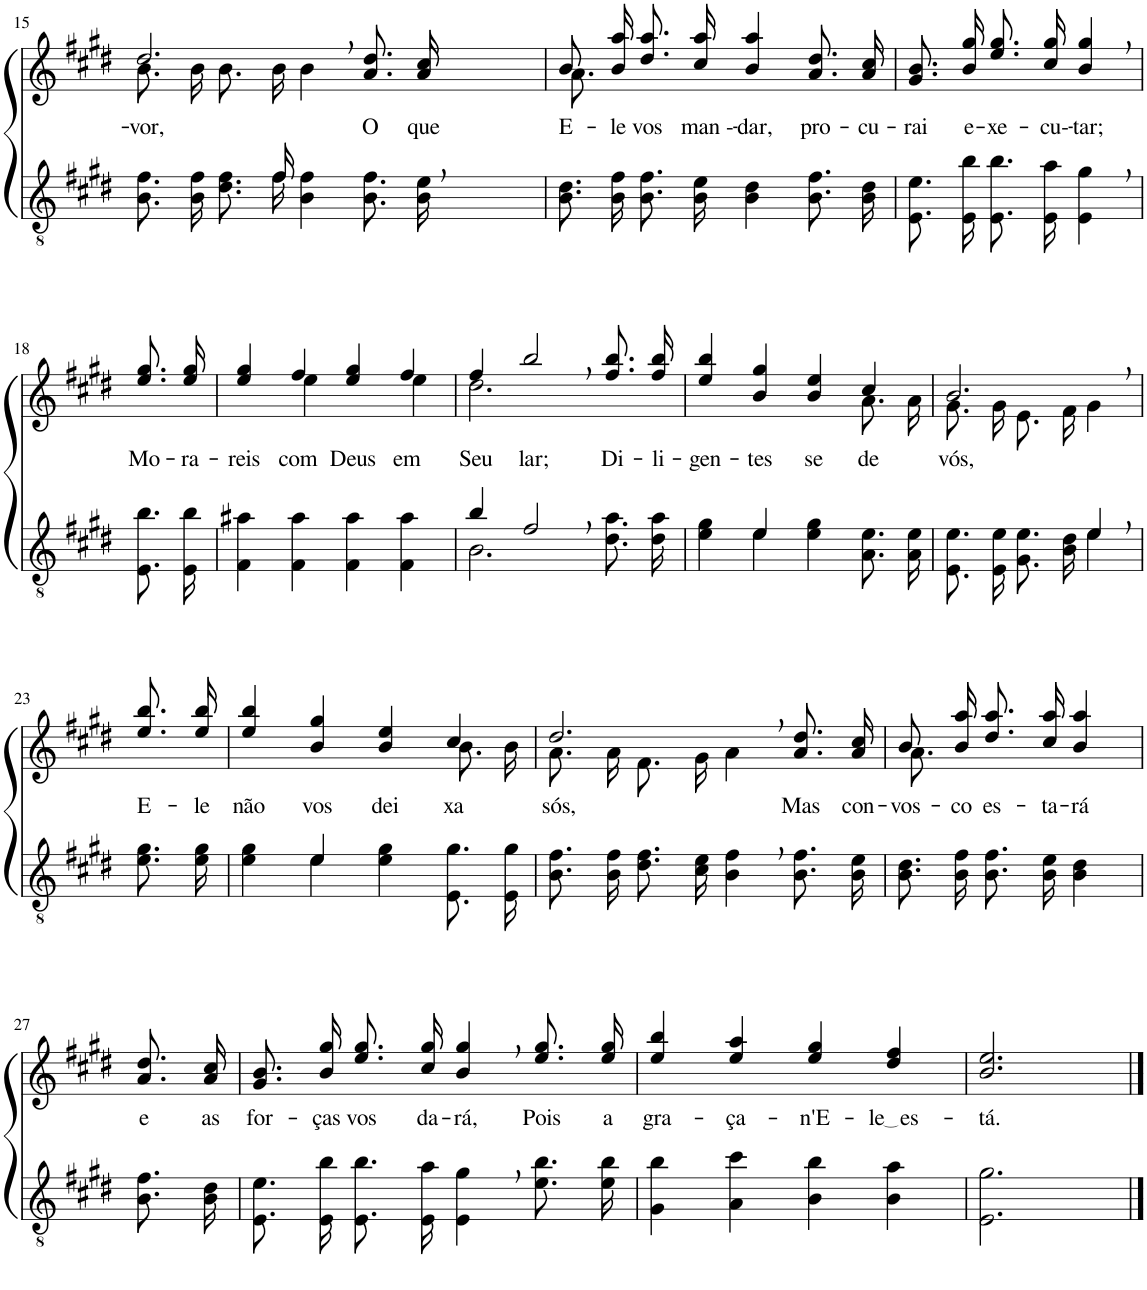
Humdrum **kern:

**kern	**kern	**text
*part2	*part1	*part1
*staff2	*staff1	*staff1
*I"Parte III e IV	*I"Parte I e II	*
!!LO:PB:g=z
*clefGv2	*clefG2	*
*Trd5c9	*Trd5c9	*
*k[f#c#g#d#]	*k[f#c#g#d#]	*
*M4/4	*M4/4	*
=15	=15	=15
*^	*^	*
!	!	!	!	!LO:LY:b
4..ryy	8.B\ 8.f#\L	2.dd#,/	8.b\L	vor,
.	16B\ 16f#\Jk	.	16b\Jk	.
.	8.d#\ 8.f#\L	.	8.b\L	.
16f#/	16f#\Jk	.	16b\Jk	.
2ryy	4B\ 4f#\	.	4b\	.
!	!	!	!	!LO:LY:b
.	8.B\ 8.f#\L	8.a\ 8.dd#\L	4ryy	O
!	!	!	!	!LO:LY:b
.	16B\ 16e\Jk	16a\ 16cc#\Jk	.	que
=16	=16	=16	=16	=16
!	!	!	!	!LO:LY:b
*v	*v	*	*	*
8.B\ 8.d#\L	8.a\L	8b/	E-
.	.	2..ryy	.
!	!	!	!LO:LY:b
16B\ 16f#\Jk	16b\ 16aa\Jk	.	-le
!	!	!	!LO:LY:b
8.B\ 8.f#\L	8.dd#\ 8.aa\L	.	vos
!	!	!	!LO:LY:b
16B\ 16e\Jk	16cc#\ 16aa\Jk	.	man --
!	!	!	!LO:LY:b
4B\ 4d#\	4b/ 4aa/	.	-dar,
!	!	!	!LO:LY:b
8.B\ 8.f#\L	8.a\ 8.dd#\L	.	pro-
!	!	!	!LO:LY:b
16B\ 16d#\Jk	16a\ 16cc#\Jk	.	-cu-
*	*v	*v	*
=17	=17	=17
!	!	!LO:LY:b
8.E\ 8.e\L	8.g#\ 8.b\L	-rai
!	!	!LO:LY:b
16E\ 16b\Jk	16b\ 16gg#\Jk	e-
!	!	!LO:LY:b
8.E\ 8.b\L	8.ee\ 8.gg#\L	-xe-
!	!	!LO:LY:b
16E\ 16a\Jk	16cc#\ 16gg#\Jk	-cu--
!	!	!LO:LY:b
4E\, 4g#\,	4b/, 4gg#/,	-tar;
!!LO:LB:g=z
=18	=18	=18
!	!	!LO:LY:b
8.E\ 8.b\L	8.ee\ 8.gg#\L	Mo-
!	!	!LO:LY:b
16E\ 16b\Jk	16ee\ 16gg#\Jk	-ra-
=19	=19	=19
!	!	!LO:LY:b
*	*^	*
4F#\ 4a#X\	4ee/ 4gg#/	4ryy	-reis
!	!	!	!LO:LY:b
4F#\ 4a#\	4ff#/	4ee\	com
!	!	!	!LO:LY:b
4F#\ 4a#\	4ee/ 4gg#/	4ryy	Deus
!	!	!	!LO:LY:b
4F#\ 4a#\	4ff#/	4ee\	em
=20	=20	=20	=20
*^	*	*	*
!	!	!	!	!LO:LY:b
4b/	2.B\	4ff#/	2.dd#\	Seu
!	!	!	!	!LO:LY:b
2f#,/	.	2bb,/	.	lar;
!	!	!	!	!LO:LY:b
4ryy	8.d#\ 8.a\L	8.ff#\ 8.bb\L	4ryy	Di-
!	!	!	!	!LO:LY:b
.	16d#\ 16a\Jk	16ff#\ 16bb\Jk	.	-li-
=21	=21	=21	=21	=21
!	!	!	!	!LO:LY:b
4ryy	4e\ 4g#\	4ee/ 4bb/	2.ryy	-gen-
!	!	!	!	!LO:LY:b
4e/	4e\	4b/ 4gg#/	.	-tes
!	!	!	!	!LO:LY:b
2ryy	4e\ 4g#\	4b/ 4ee/	.	se-
!	!	!	!	!LO:LY:b
.	8.A\ 8.e\L	4cc#/	8.a\L	-de
.	16A\ 16e\Jk	.	16a\Jk	.
=22	=22	=22	=22	=22
!	!	!	!	!LO:LY:b
2ryy	8.E/ 8.e/L	2.b,/	8.g#\L	vós,
.	16E/ 16e/Jk	.	16g#\Jk	.
.	8.G#\ 8.e\L	.	8.e\L	.
.	16B\ 16d#\Jk	.	16f#\Jk	.
4e,/	4e\	.	4g#\	.
!!LO:LB:g=z
=23	=23	=23	=23	=23
!	!	!	!	!LO:LY:b
*v	*v	*	*	*
*	*v	*v	*
8.e\ 8.g#\L	8.ee\ 8.bb\L	E-
!	!	!LO:LY:b
16e\ 16g#\Jk	16ee\ 16bb\Jk	-le
=24	=24	=24
*^	*	*
!	!	!	!LO:LY:b
*	*	*^	*
4ryy	4e\ 4g#\	4ee/ 4bb/	2.ryy	não
!	!	!	!	!LO:LY:b
4e/	4e\	4b/ 4gg#/	.	vos
!	!	!	!	!LO:LY:b
2ryy	4e\ 4g#\	4b/ 4ee/	.	dei-
!	!	!	!	!LO:LY:b
.	8.E\ 8.g#\L	4cc#/	8.b\L	-xa
.	16E\ 16g#\Jk	.	16b\Jk	.
=25	=25	=25	=25	=25
!	!	!	!	!LO:LY:b
*v	*v	*	*	*
8.B\ 8.f#\L	2.dd#,/	8.a\L	sós,
16B\ 16f#\Jk	.	16a\Jk	.
8.d#\ 8.f#\L	.	8.f#\L	.
16c#\ 16e\Jk	.	16g#\Jk	.
4B\, 4f#\,	.	4a\	.
!	!	!	!LO:LY:b
8.B\ 8.f#\L	8.a\ 8.dd#\L	4ryy	Mas
!	!	!	!LO:LY:b
16B\ 16e\Jk	16a\ 16cc#\Jk	.	con-
=26	=26	=26	=26
!	!	!	!LO:LY:b
8.B\ 8.d#\L	8.a\L	8b/	-vos-
.	.	2ryy	.
!	!	!	!LO:LY:b
16B\ 16f#\Jk	16b\ 16aa\Jk	.	-co
!	!	!	!LO:LY:b
8.B\ 8.f#\L	8.dd#\ 8.aa\L	.	es-
!	!	!	!LO:LY:b
16B\ 16e\Jk	16cc#\ 16aa\Jk	.	-ta-
!	!	!	!LO:LY:b
4B\ 4d#\	4b/ 4aa/	.	-rá
.	.	8ryy	.
!!LO:LB:g=z
=27	=27	=27	=27
!	!	!	!LO:LY:b
*	*v	*v	*
8.B\ 8.f#\L	8.a\ 8.dd#\L	e
!	!	!LO:LY:b
16B\ 16d#\Jk	16a\ 16cc#\Jk	as
=28	=28	=28
!	!	!LO:LY:b
8.E\ 8.e\L	8.g#\ 8.b\L	for-
!	!	!LO:LY:b
16E\ 16b\Jk	16b\ 16gg#\Jk	-ças
!	!	!LO:LY:b
8.E\ 8.b\L	8.ee\ 8.gg#\L	vos
!	!	!LO:LY:b
16E\ 16a\Jk	16cc#\ 16gg#\Jk	da-
!	!	!LO:LY:b
4E\, 4g#\,	4b/, 4gg#/,	-rá,
!	!	!LO:LY:b
8.e\ 8.b\L	8.ee\ 8.gg#\L	Pois
!	!	!LO:LY:b
16e\ 16b\Jk	16ee\ 16gg#\Jk	a
=29	=29	=29
!	!	!LO:LY:b
4G#\ 4b\	4ee/ 4bb/	gra-
!	!	!LO:LY:b
4A\ 4cc#\	4ee/ 4aa/	-ça-
!	!	!LO:LY:b
4B\ 4b\	4ee/ 4gg#/	-n'E-
!	!	!LO:LY:b
4B\ 4a\	4dd#/ 4ff#/	le es
=30	=30	=30
!	!	!LO:LY:b
2.E\ 2.g#\	2.b/ 2.ee/	-tá.
==	==	==
*-	*-	*-
